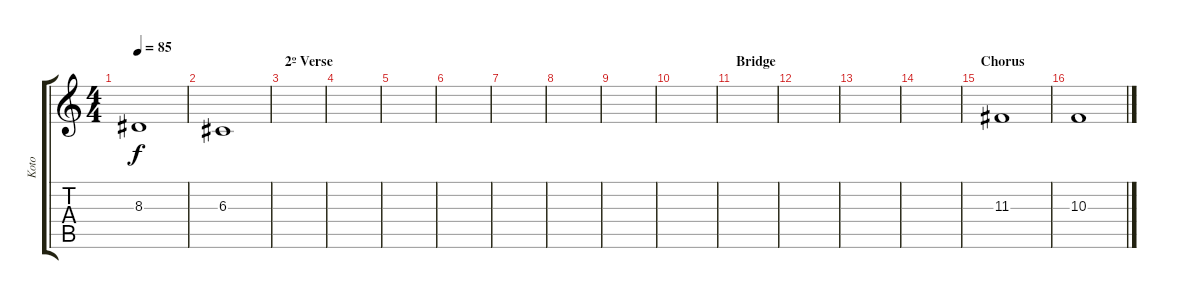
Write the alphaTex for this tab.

\track ("Koto" "Koto") {instrument musicbox}
\staff {score tabs}
\tuning (E4 B3 G3 D3 A2 E2) {hide}
\ts (4 4)
\tempo 85
\clef g2
\ks c
8.3.1{dy f} |
6.3.1 |
\section ("" "2º Verse")
|
|
|
|
|
|
|
|
\section ("" "Bridge")
|
|
|
|
\section ("" "Chorus")
11.3.1 |
10.3.1
